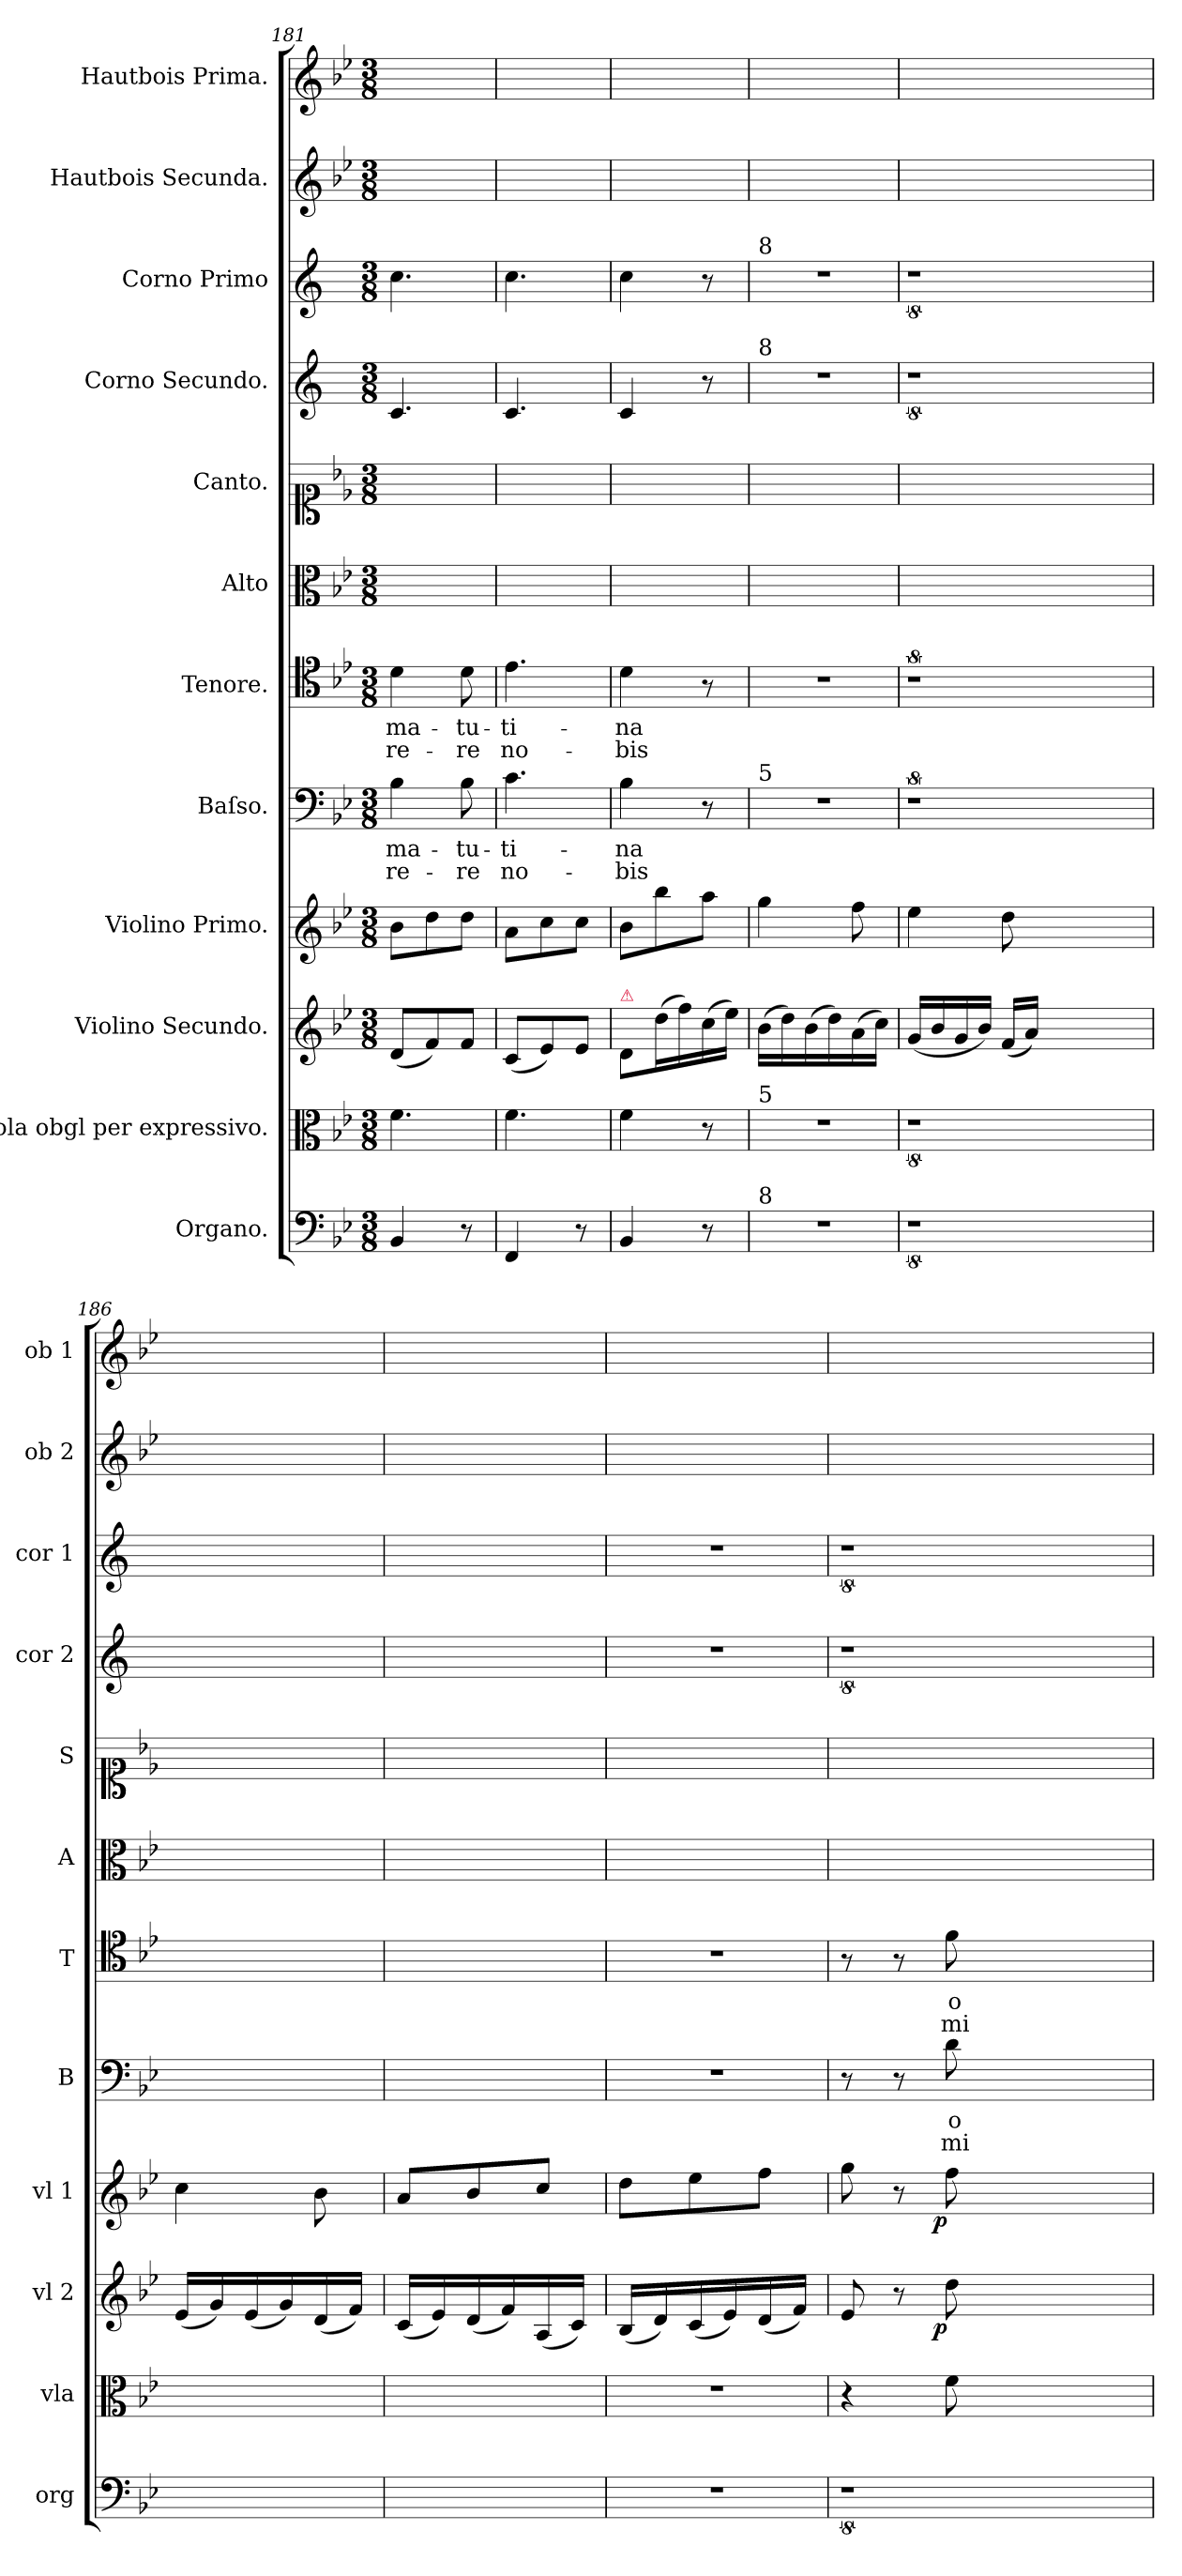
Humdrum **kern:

**kern	**kern	**kern	**dynam	**kern	**dynam	**kern	**text	**text	**kern	**text	**text	**kern	**kern	**kern	**kern	**kern	**kern
*part12	*part11	*part10	*part10	*part9	*part9	*part8	*part8	*part8	*part7	*part7	*part7	*part6	*part5	*part4	*part3	*part2	*part1
*staff12	*staff11	*staff10	*staff10	*staff9	*staff9	*staff8	*staff8	*staff8	*staff7	*staff7	*staff7	*staff6	*staff5	*staff4	*staff3	*staff2	*staff1
*I"Organo.	*I"Viola obgl per expressivo.	*I"Violino Secundo.	*	*I"Violino Primo.	*	*I"Baſso.	*	*	*I"Tenore.	*	*	*I"Alto	*I"Canto.	*I"Corno Secundo.	*I"Corno Primo	*I"Hautbois Secunda.	*I"Hautbois Prima.
*I'org	*I'vla	*I'vl 2	*	*I'vl 1	*	*I'B	*	*	*I'T	*	*	*I'A	*I'S	*I'cor 2	*I'cor 1	*I'ob 2	*I'ob 1
*clefF4	*clefC3	*clefG2	*	*clefG2	*	*clefF4	*	*	*clefC4	*	*	*clefC3	*clefC1	*clefG2	*clefG2	*clefG2	*clefG2
*	*	*	*	*	*	*	*	*	*	*	*	*	*	*ITrd4c7	*ITrd4c7	*	*
*k[b-e-]	*k[b-e-]	*k[b-e-]	*	*k[b-e-]	*	*k[b-e-]	*	*	*k[b-e-]	*	*	*k[b-e-]	*k[b-e-]	*k[b-]	*k[b-]	*k[b-e-]	*k[b-e-]
*B-:	*B-:	*B-:	*	*B-:	*	*B-:	*	*	*B-:	*	*	*B-:	*B-:	*	*	*B-:	*B-:
*M3/8	*M3/8	*M3/8	*	*M3/8	*	*M3/8	*	*	*M3/8	*	*	*M3/8	*M3/8	*M3/8	*M3/8	*M3/8	*M3/8
=181	=181	=181	=181	=181	=181	=181	=181	=181	=181	=181	=181	=181	=181	=181	=181	=181	=181
4BB-/	4.f\	(8d/L	.	8b-\L	.	4B-\	ma-	-re-	4d\	ma-	-re-	4.ryy	4.ryy	4.F/	4.f\	4.ryy	4.ryy
.	.	8f/)	.	8dd\	.	.	.	.	.	.	.	.	.	.	.	.	.
8r	.	8f/J	.	8dd\J	.	8B-\	-tu-	-re	8d\	-tu-	-re	.	.	.	.	.	.
=182	=182	=182	=182	=182	=182	=182	=182	=182	=182	=182	=182	=182	=182	=182	=182	=182	=182
4FF/	4.f\	(8c/L	.	8a\L	.	4.c\	-ti-	no-	4.e-\	-ti-	no-	4.ryy	4.ryy	4.F/	4.f\	4.ryy	4.ryy
.	.	8e-/)	.	8cc\	.	.	.	.	.	.	.	.	.	.	.	.	.
8r	.	8e-/J	.	8cc\J	.	.	.	.	.	.	.	.	.	.	.	.	.
=183	=183	=183	=183	=183	=183	=183	=183	=183	=183	=183	=183	=183	=183	=183	=183	=183	=183
!	!	!LO:TX:a:color=crimson:t=⚠	!	!	!	!	!	!	!	!	!	!	!	!	!	!	!
4BB-/	4f\	8d/L	.	8b-\L	mezzoforto	4B-\	-na	-bis	4d\	-na	-bis	4.ryy	4.ryy	4F/	4f\	4.ryy	4.ryy
.	.	(16dd\L	mezzo forto	8bb-\	.	.	.	.	.	.	.	.	.	.	.	.	.
.	.	16ff\)	.	.	.	.	.	.	.	.	.	.	.	.	.	.	.
8r	8r	(16cc\	.	8aa\J	.	8r	.	.	8r	.	.	.	.	8r	8r	.	.
.	.	16ee-\JJ)	.	.	.	.	.	.	.	.	.	.	.	.	.	.	.
=184	=184	=184	=184	=184	=184	=184	=184	=184	=184	=184	=184	=184	=184	=184	=184	=184	=184
!	!	!	!	!	!	!	!	!	!	!	!	!	!	!	!LO:TX:a:t=8	!	!
!	!	!	!	!	!	!	!	!	!	!	!	!	!	!LO:TX:a:t=8	!	!	!
!	!	!	!	!	!	!LO:TX:a:t=5	!	!	!	!	!	!	!	!	!	!	!
!	!LO:TX:a:t=5	!	!	!	!	!	!	!	!	!	!	!	!	!	!	!	!
!LO:TX:a:t=8	!	!	!	!	!	!	!	!	!	!	!	!	!	!	!	!	!
4.r	4.r	(16b-\LL	.	4gg\	.	4.r	.	.	4.r	.	.	4.ryy	4.ryy	4.r	4.r	4.ryy	4.ryy
.	.	16dd\)	.	.	.	.	.	.	.	.	.	.	.	.	.	.	.
.	.	(16b-\	.	.	.	.	.	.	.	.	.	.	.	.	.	.	.
.	.	16dd\)	.	.	.	.	.	.	.	.	.	.	.	.	.	.	.
.	.	(16a\	.	8ff\	.	.	.	.	.	.	.	.	.	.	.	.	.
.	.	16cc\JJ)	.	.	.	.	.	.	.	.	.	.	.	.	.	.	.
=185	=185	=185	=185	=185	=185	=185	=185	=185	=185	=185	=185	=185	=185	=185	=185	=185	=185
8%9r	8%9r	(16g/LL	.	4ee-\	.	8%9r	.	.	8%9r	.	.	4.ryy	4.ryy	8%9r	8%9r	4.ryy	4.ryy
.	.	16b-/	.	.	.	.	.	.	.	.	.	.	.	.	.	.	.
.	.	16g/	.	.	.	.	.	.	.	.	.	.	.	.	.	.	.
.	.	16b-/JJ)	.	.	.	.	.	.	.	.	.	.	.	.	.	.	.
.	.	(16f/LL	.	8dd\	.	.	.	.	.	.	.	.	.	.	.	.	.
.	.	16a/JJ)	.	.	.	.	.	.	.	.	.	.	.	.	.	.	.
.	.	2.ryy	.	2.ryy	.	.	.	.	.	.	.	2.ryy	2.ryy	.	.	2.ryy	2.ryy
=186	=186	=186	=186	=186	=186	=186	=186	=186	=186	=186	=186	=186	=186	=186	=186	=186	=186
4.ryy	4.ryy	(16e-/LL	.	4cc\	.	4.ryy	.	.	4.ryy	.	.	4.ryy	4.ryy	4.ryy	4.ryy	4.ryy	4.ryy
.	.	16g/)	.	.	.	.	.	.	.	.	.	.	.	.	.	.	.
.	.	(16e-/	.	.	.	.	.	.	.	.	.	.	.	.	.	.	.
.	.	16g/)	.	.	.	.	.	.	.	.	.	.	.	.	.	.	.
.	.	(16d/	.	8b-\	.	.	.	.	.	.	.	.	.	.	.	.	.
.	.	16f/JJ)	.	.	.	.	.	.	.	.	.	.	.	.	.	.	.
=187	=187	=187	=187	=187	=187	=187	=187	=187	=187	=187	=187	=187	=187	=187	=187	=187	=187
4.ryy	4.ryy	(16c/LL	.	8a/L	.	4.ryy	.	.	4.ryy	.	.	4.ryy	4.ryy	4.ryy	4.ryy	4.ryy	4.ryy
.	.	16e-/)	.	.	.	.	.	.	.	.	.	.	.	.	.	.	.
.	.	(16d/	.	8b-/	.	.	.	.	.	.	.	.	.	.	.	.	.
.	.	16f/)	.	.	.	.	.	.	.	.	.	.	.	.	.	.	.
.	.	(16A/	.	8cc/J	.	.	.	.	.	.	.	.	.	.	.	.	.
.	.	16c/JJ)	.	.	.	.	.	.	.	.	.	.	.	.	.	.	.
=188	=188	=188	=188	=188	=188	=188	=188	=188	=188	=188	=188	=188	=188	=188	=188	=188	=188
4.r	4.r	(16B-/LL	.	8dd\L	.	4.r	.	.	4.r	.	.	4.ryy	4.ryy	4.r	4.r	4.ryy	4.ryy
.	.	16d/)	.	.	.	.	.	.	.	.	.	.	.	.	.	.	.
.	.	(16c/	.	8ee-\	.	.	.	.	.	.	.	.	.	.	.	.	.
.	.	16e-/)	.	.	.	.	.	.	.	.	.	.	.	.	.	.	.
.	.	(16d/	.	8ff\J	.	.	.	.	.	.	.	.	.	.	.	.	.
.	.	16f/JJ)	.	.	.	.	.	.	.	.	.	.	.	.	.	.	.
=189	=189	=189	=189	=189	=189	=189	=189	=189	=189	=189	=189	=189	=189	=189	=189	=189	=189
8%9r	4r	8e-/	.	8gg\	.	8r	.	.	8r	.	.	4.ryy	4.ryy	8%9r	8%9r	4.ryy	4.ryy
.	.	8r	.	8r	.	8r	.	.	8r	.	.	.	.	.	.	.	.
!	!	!	!LO:DY:rj	!	!LO:DY:rj	!	!	!	!	!	!	!	!	!	!	!	!
.	8f\	8dd\	p	8ff\	p	8d\	o-	mi-	8f\	o-	mi-	.	.	.	.	.	.
.	2.ryy	2.ryy	.	2.ryy	.	2.ryy	.	.	2.ryy	.	.	2.ryy	2.ryy	.	.	2.ryy	2.ryy
=	=	=	=	=	=	=	=	=	=	=	=	=	=	=	=	=	=
*-	*-	*-	*-	*-	*-	*-	*-	*-	*-	*-	*-	*-	*-	*-	*-	*-	*-
